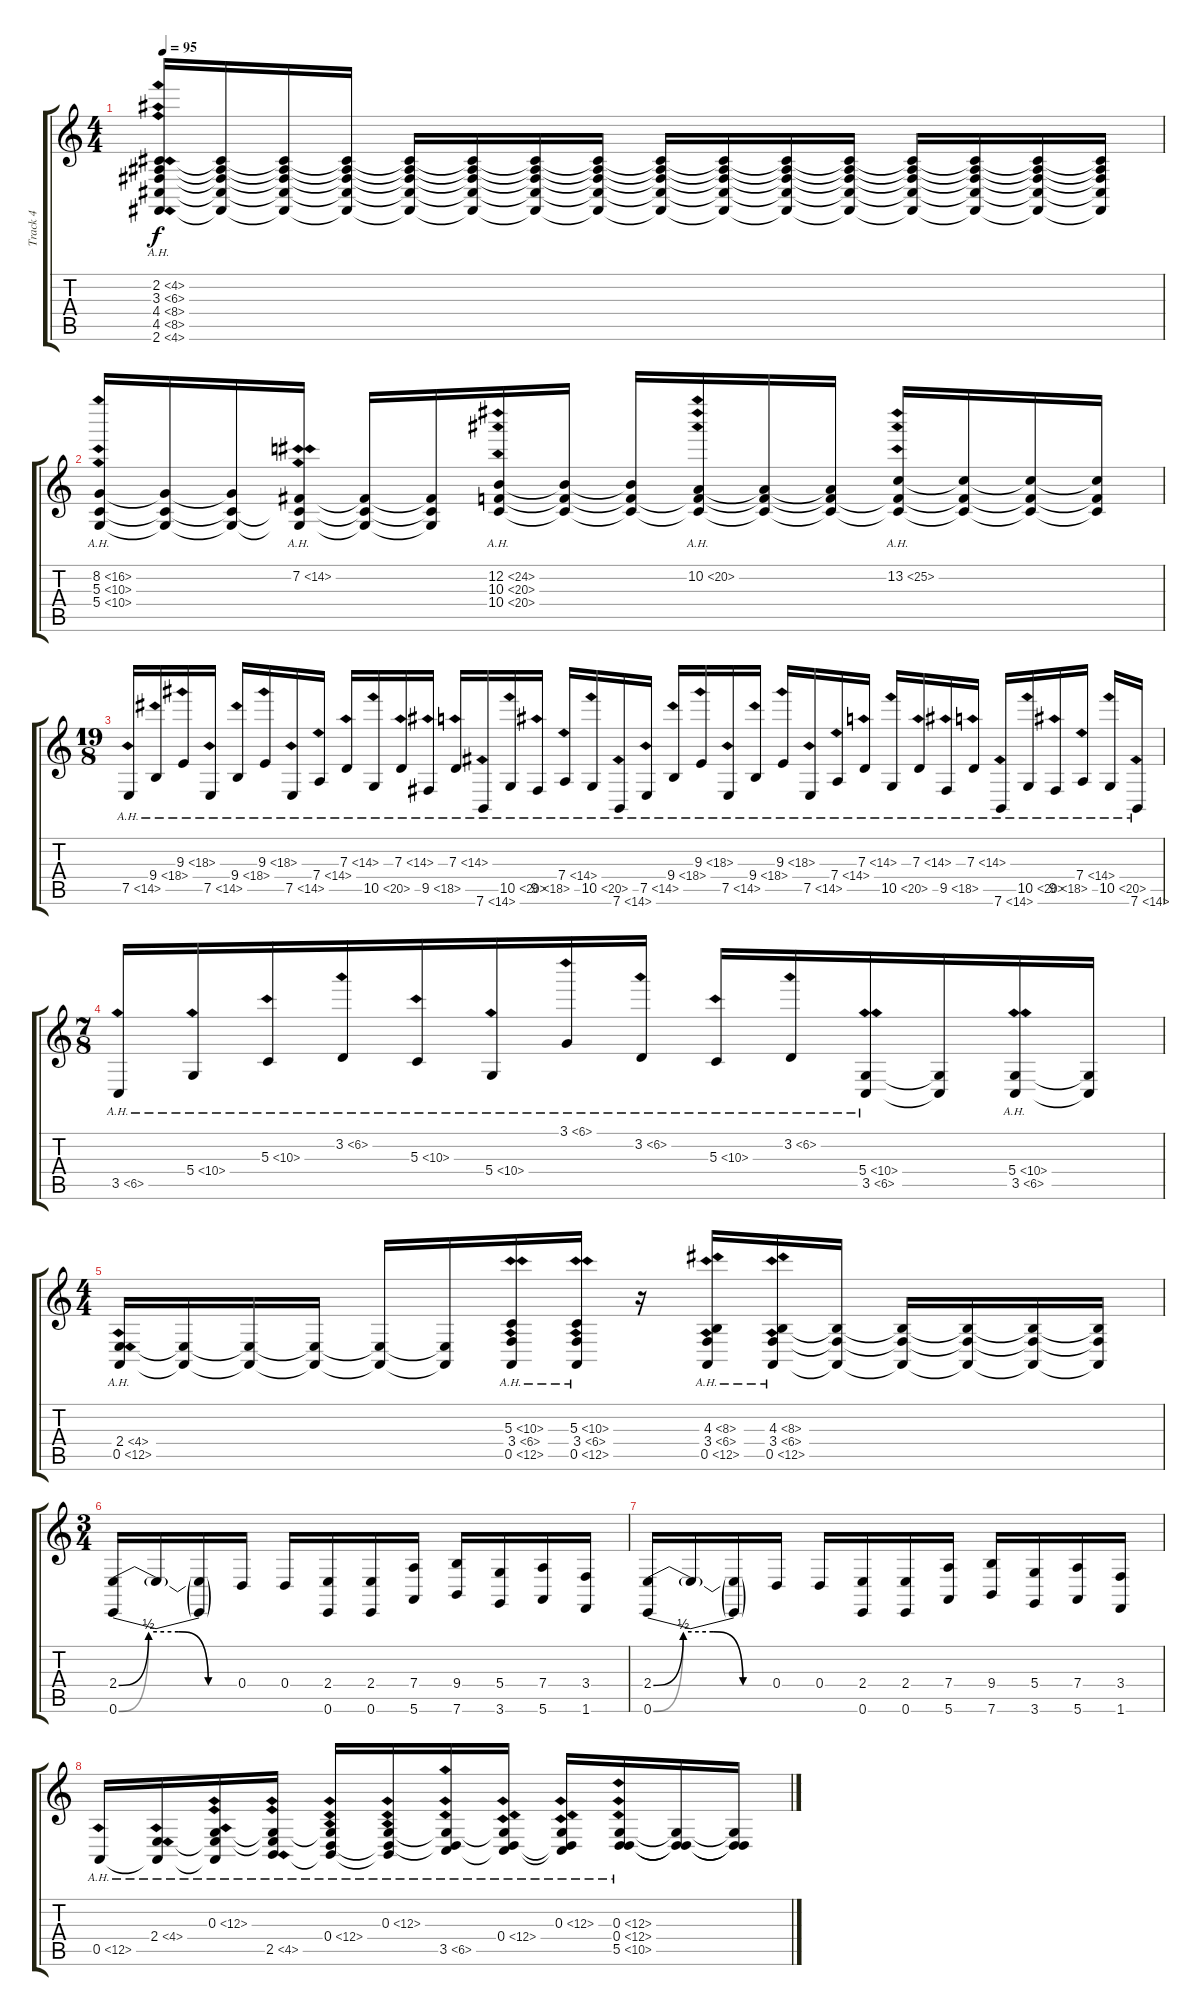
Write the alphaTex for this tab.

\track ("Track 4" "Track 4") {instrument stringensemble1}
\staff {score tabs}
\tuning (E4 B3 G3 D3 A2 E2) {hide}
\ts (4 4)
\tempo 95
\clef g2
\ks c
(2.2{ah 2} 3.3{ah 3} 4.4{ah 4} 4.5{ah 4} 2.6{ah 2}).16{dy f} (2.2{t} 3.3{t} 4.4{t} 4.5{t} 2.6{t}).16 (2.2{t} 3.3{t} 4.4{t} 4.5{t} 2.6{t}).16 (2.2{t} 3.3{t} 4.4{t} 4.5{t} 2.6{t}).16 (2.2{t} 3.3{t} 4.4{t} 4.5{t} 2.6{t}).16 (2.2{t} 3.3{t} 4.4{t} 4.5{t} 2.6{t}).16 (2.2{t} 3.3{t} 4.4{t} 4.5{t} 2.6{t}).16 (2.2{t} 3.3{t} 4.4{t} 4.5{t} 2.6{t}).16 (2.2{t} 3.3{t} 4.4{t} 4.5{t} 2.6{t}).16 (2.2{t} 3.3{t} 4.4{t} 4.5{t} 2.6{t}).16 (2.2{t} 3.3{t} 4.4{t} 4.5{t} 2.6{t}).16 (2.2{t} 3.3{t} 4.4{t} 4.5{t} 2.6{t}).16 (2.2{t} 3.3{t} 4.4{t} 4.5{t} 2.6{t}).16 (2.2{t} 3.3{t} 4.4{t} 4.5{t} 2.6{t}).16 (2.2{t} 3.3{t} 4.4{t} 4.5{t} 2.6{t}).16 (2.2{t} 3.3{t} 4.4{t} 4.5{t} 2.6{t}).16 |
(8.2{ah 8} 5.3{ah 5} 5.4{ah 5}).16 (8.2{t} 5.3{t} 5.4{t}).16 (8.2{t} 5.3{t} 5.4{t}).16 (7.2{ah 7} 5.3{ah 5 t} 5.4{ah 5 t}).16 (7.2{t} 5.3{t} 5.4{t}).16 (7.2{t} 5.3{t} 5.4{t}).16 (12.2{ah 12} 10.3{ah 10} 10.4{ah 10}).16 (12.2{t} 10.3{t} 10.4{t}).16 (12.2{t} 10.3{t} 10.4{t}).16 (10.2{ah 10} 10.3{ah 10 t} 10.4{ah 10 t}).16 (10.2{t} 10.3{t} 10.4{t}).16 (10.2{t} 10.3{t} 10.4{t}).16 (13.2{ah 12} 10.3{ah 10 t} 10.4{ah 10 t}).16 (13.2{t} 10.3{t} 10.4{t}).16 (13.2{t} 10.3{t} 10.4{t}).16 (13.2{t} 10.3{t} 10.4{t}).16 |
\ts (19 8)
7.5{ah 7}.16{instrument electricgrandpiano} 9.4{ah 9}.16 9.3{ah 9}.16 7.5{ah 7}.16 9.4{ah 9}.16 9.3{ah 9}.16 7.5{ah 7}.16 7.4{ah 7}.16 7.3{ah 7}.16 10.5{ah 10}.16 7.3{ah 7}.16 9.5{ah 9}.16 7.3{ah 7}.16 7.6{ah 7}.16 10.5{ah 10}.16 9.5{ah 9}.16 7.4{ah 7}.16 10.5{ah 10}.16 7.6{ah 7}.16 7.5{ah 7}.16 9.4{ah 9}.16 9.3{ah 9}.16 7.5{ah 7}.16 9.4{ah 9}.16 9.3{ah 9}.16 7.5{ah 7}.16 7.4{ah 7}.16 7.3{ah 7}.16 10.5{ah 10}.16 7.3{ah 7}.16 9.5{ah 9}.16 7.3{ah 7}.16 7.6{ah 7}.16 10.5{ah 10}.16 9.5{ah 9}.16 7.4{ah 7}.16 10.5{ah 10}.16 7.6{ah 7}.16 |
\ts (7 8)
3.5{ah 3}.16 5.4{ah 5}.16 5.3{ah 5}.16 3.2{ah 3}.16 5.3{ah 5}.16 5.4{ah 5}.16 3.1{ah 3}.16 3.2{ah 3}.16 5.3{ah 5}.16 3.2{ah 3}.16 (5.4{ah 5} 3.5{ah 3}).16 (5.4{t} 3.5{t}).16 (5.4{ah 5} 3.5{ah 3}).16 (5.4{t} 3.5{t}).16 |
\ts (4 4)
(2.4{ah 2} 0.5{ah 12}).16{instrument stringensemble1} (2.4{t} 0.5{t}).16 (2.4{t} 0.5{t}).16 (2.4{t} 0.5{t}).16 (2.4{t} 0.5{t}).16 (2.4{t} 0.5{t}).16 (5.3{ah 5} 3.4{ah 3} 0.5{ah 12}).16 (5.3{ah 5} 3.4{ah 3} 0.5{ah 12}).16 r.16 (4.3{ah 4} 3.4{ah 3} 0.5{ah 12}).16 (4.3{ah 4} 3.4{ah 3} 0.5{ah 12}).16 (4.3{t} 3.4{t} 0.5{t}).16 (4.3{t} 3.4{t} 0.5{t}).16 (4.3{t} 3.4{t} 0.5{t}).16 (4.3{t} 3.4{t} 0.5{t}).16 (4.3{t} 3.4{t} 0.5{t}).16 |
\ts (3 4)
(2.4{be (custom 0 0 15 2 30 2 45 0 60 0)} 0.6{be (custom 0 0 15 2 30 2 45 0 60 0)}).16{instrument lead2sawtooth} 2.4{t}.16 (2.4{t} 0.6{t}).16 0.4.16 0.4.16 (2.4 0.6).16 (2.4 0.6).16 (7.4 5.6).16 (9.4 7.6).16 (5.4 3.6).16 (7.4 5.6).16 (3.4 1.6).16 |
(2.4{be (custom 0 0 15 2 30 2 45 0 60 0)} 0.6{be (custom 0 0 15 2 30 2 45 0 60 0)}).16{instrument lead2sawtooth} 2.4{t}.16 (2.4{t} 0.6{t}).16 0.4.16 0.4.16 (2.4 0.6).16 (2.4 0.6).16 (7.4 5.6).16 (9.4 7.6).16 (5.4 3.6).16 (7.4 5.6).16 (3.4 1.6).16 |
0.5{ah 12}.16{instrument electricgrandpiano} (2.4{ah 2} 0.5{ah 12 t}).16 (0.3{ah 12} 2.4{ah 12 t} 0.5{ah 12 t}).16 (0.3{ah 12 t} 2.4{ah 12 t} 2.5{ah 2}).16 (0.3{ah 12 t} 0.4{ah 12} 2.5{ah 12 t}).16 (0.3{ah 12} 0.4{ah 12 t} 2.5{ah 12 t}).16 (0.3{ah 12 t} 0.4{ah 12 t} 3.5{ah 3}).16 (0.3{ah 12 t} 0.4{ah 12} 3.5{ah 12 t}).16 (0.3{ah 12} 0.4{ah 12 t} 3.5{ah 12 t}).16 (0.3{ah 12} 0.4{ah 12} 5.5{ah 5}).16 (0.3{t} 0.4{t} 5.5{t}).16 (0.3{t} 0.4{t} 5.5{t}).16
